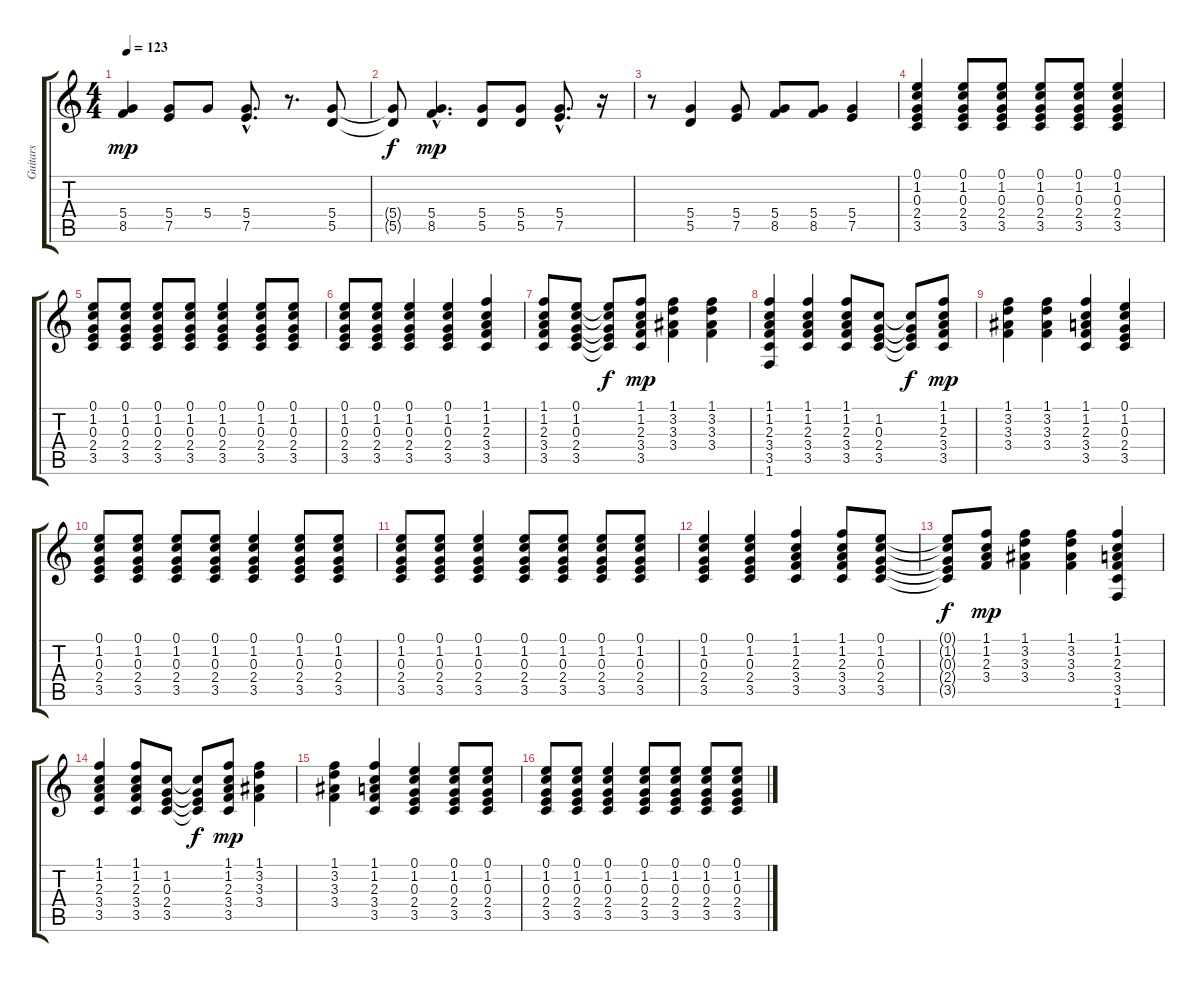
\track ("Guitars" "Guitars") {instrument overdrivenguitar}
\staff {score tabs}
\tuning (E4 B3 G3 D3 A2 E2) {hide}
\ts (4 4)
\tempo 123
\clef g2
\ks c
(5.4 8.5).4{dy mp} (5.4 7.5).8 5.4.8 (5.4{hac} 7.5{hac}).8{d} r.8{d} (5.4 5.5).8 |
(5.4{t} 5.5{t}).8{dy f} (5.4{hac} 8.5{hac}).4{d dy mp} (5.4 5.5).8 (5.4 5.5).8 (5.4{hac} 7.5{hac}).8{d} r.16 |
r.8 (5.4 5.5).4 (5.4 7.5).8 (5.4 8.5).8 (5.4 8.5).8 (5.4 7.5).4 |
(0.1 1.2 0.3 2.4 3.5).4 (0.1 1.2 0.3 2.4 3.5).8 (0.1 1.2 0.3 2.4 3.5).8 (0.1 1.2 0.3 2.4 3.5).8 (0.1 1.2 0.3 2.4 3.5).8 (0.1 1.2 0.3 2.4 3.5).4 |
(0.1 1.2 0.3 2.4 3.5).8 (0.1 1.2 0.3 2.4 3.5).8 (0.1 1.2 0.3 2.4 3.5).8 (0.1 1.2 0.3 2.4 3.5).8 (0.1 1.2 0.3 2.4 3.5).4 (0.1 1.2 0.3 2.4 3.5).8 (0.1 1.2 0.3 2.4 3.5).8 |
(0.1 1.2 0.3 2.4 3.5).8 (0.1 1.2 0.3 2.4 3.5).8 (0.1 1.2 0.3 2.4 3.5).4 (0.1 1.2 0.3 2.4 3.5).4 (1.1 1.2 2.3 3.4 3.5).4 |
(1.1 1.2 2.3 3.4 3.5).8 (0.1 1.2 0.3 2.4 3.5).8 (0.1{t} 1.2{t} 0.3{t} 2.4{t} 3.5{t}).8{dy f} (1.1 1.2 2.3 3.4 3.5).8{dy mp} (1.1 3.2 3.3 3.4).4 (1.1 3.2 3.3 3.4).4 |
(1.1 1.2 2.3 3.4 3.5 1.6).4 (1.1 1.2 2.3 3.4 3.5).4 (1.1 1.2 2.3 3.4 3.5).8 (1.2 0.3 2.4 3.5).8 (1.2{t} 0.3{t} 2.4{t} 3.5{t}).8{dy f} (1.1 1.2 2.3 3.4 3.5).8{dy mp} |
(1.1 3.2 3.3 3.4).4 (1.1 3.2 3.3 3.4).4 (1.1 1.2 2.3 3.4 3.5).4 (0.1 1.2 0.3 2.4 3.5).4 |
(0.1 1.2 0.3 2.4 3.5).8 (0.1 1.2 0.3 2.4 3.5).8 (0.1 1.2 0.3 2.4 3.5).8 (0.1 1.2 0.3 2.4 3.5).8 (0.1 1.2 0.3 2.4 3.5).4 (0.1 1.2 0.3 2.4 3.5).8 (0.1 1.2 0.3 2.4 3.5).8 |
(0.1 1.2 0.3 2.4 3.5).8 (0.1 1.2 0.3 2.4 3.5).8 (0.1 1.2 0.3 2.4 3.5).4 (0.1 1.2 0.3 2.4 3.5).8 (0.1 1.2 0.3 2.4 3.5).8 (0.1 1.2 0.3 2.4 3.5).8 (0.1 1.2 0.3 2.4 3.5).8 |
(0.1 1.2 0.3 2.4 3.5).4 (0.1 1.2 0.3 2.4 3.5).4 (1.1 1.2 2.3 3.4 3.5).4 (1.1 1.2 2.3 3.4 3.5).8 (0.1 1.2 0.3 2.4 3.5).8 |
(0.1{t} 1.2{t} 0.3{t} 2.4{t} 3.5{t}).8{dy f} (1.1 1.2 2.3 3.4).8{dy mp} (1.1 3.2 3.3 3.4).4 (1.1 3.2 3.3 3.4).4 (1.1 1.2 2.3 3.4 3.5 1.6).4 |
(1.1 1.2 2.3 3.4 3.5).4 (1.1 1.2 2.3 3.4 3.5).8 (1.2 0.3 2.4 3.5).8 (1.2{t} 0.3{t} 2.4{t} 3.5{t}).8{dy f} (1.1 1.2 2.3 3.4 3.5).8{dy mp} (1.1 3.2 3.3 3.4).4 |
(1.1 3.2 3.3 3.4).4 (1.1 1.2 2.3 3.4 3.5).4 (0.1 1.2 0.3 2.4 3.5).4 (0.1 1.2 0.3 2.4 3.5).8 (0.1 1.2 0.3 2.4 3.5).8 |
(0.1 1.2 0.3 2.4 3.5).8 (0.1 1.2 0.3 2.4 3.5).8 (0.1 1.2 0.3 2.4 3.5).4 (0.1 1.2 0.3 2.4 3.5).8 (0.1 1.2 0.3 2.4 3.5).8 (0.1 1.2 0.3 2.4 3.5).8 (0.1 1.2 0.3 2.4 3.5).8
